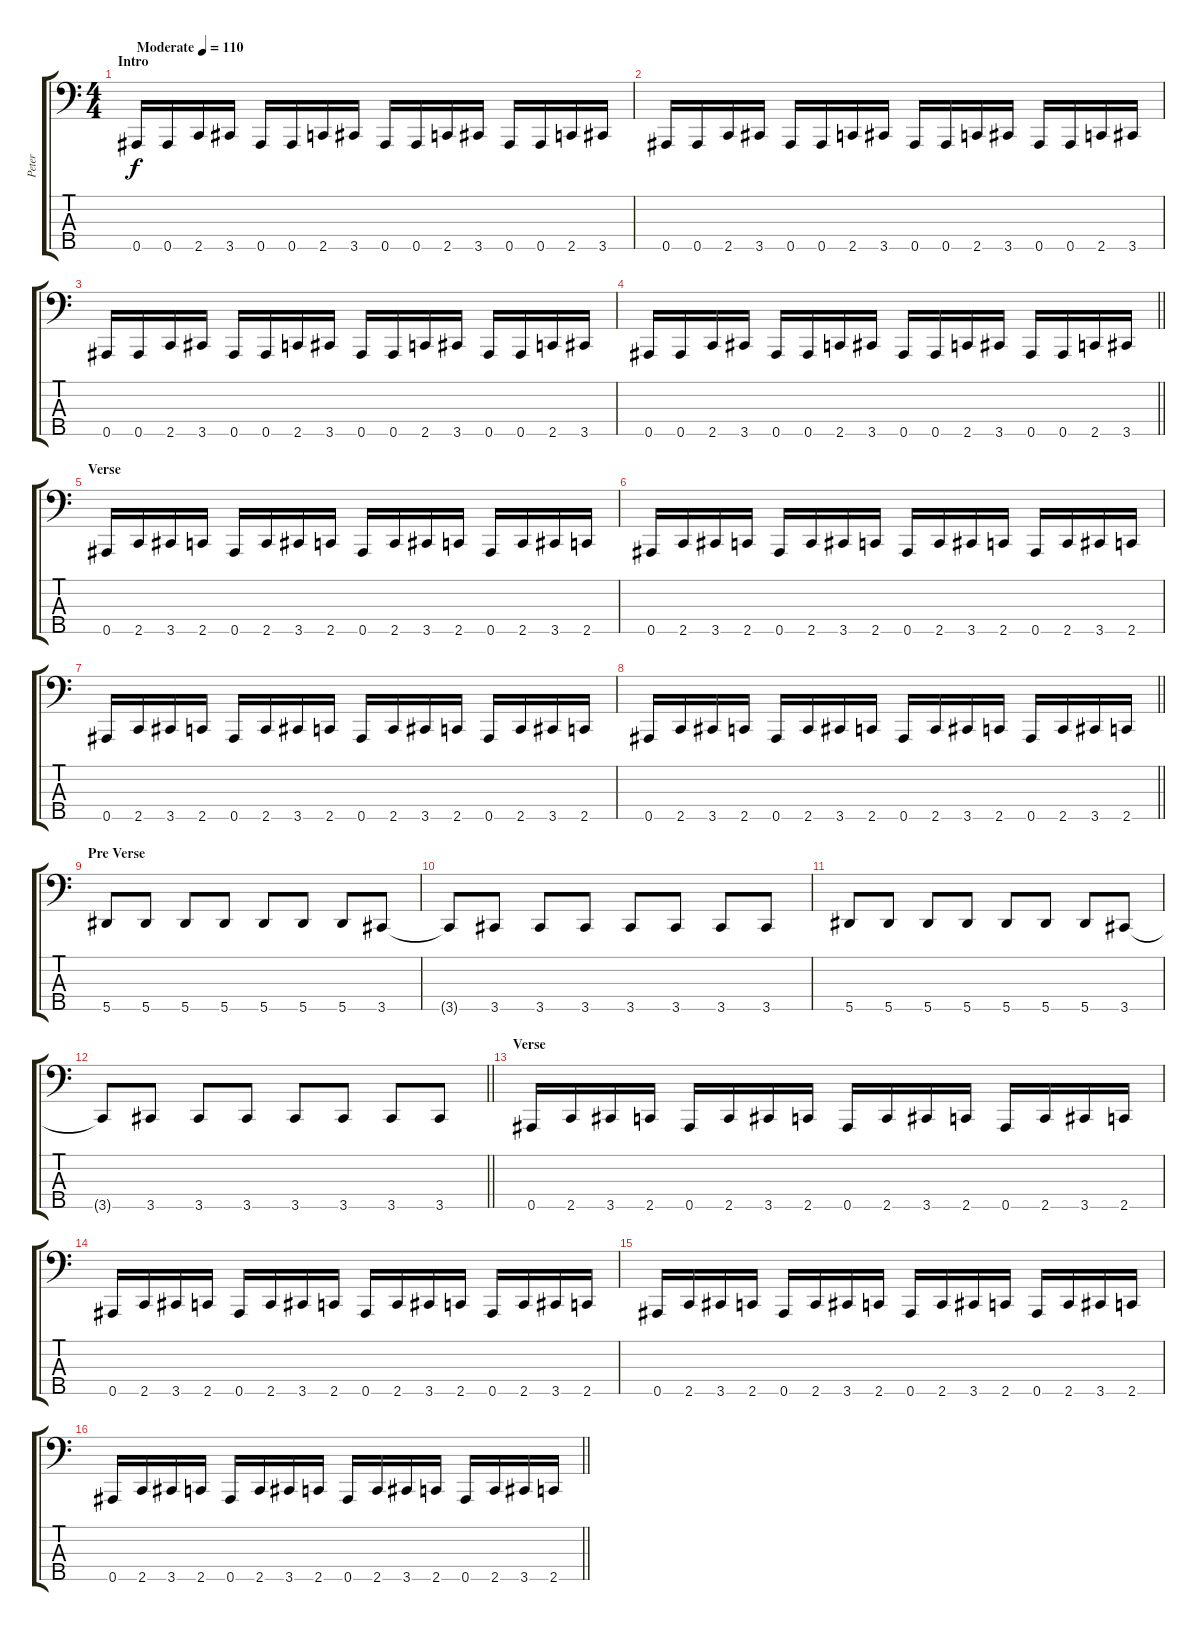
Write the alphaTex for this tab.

\track ("Peter" "Peter") {instrument electricbassfinger}
\staff {score tabs}
\tuning (Ab2 Eb2 Bb1 F1 Bb0) {hide}
\ts (4 4)
\section ("" "Intro")
\tempo (110 "Moderate")
\clef f4
\ks c
0.5.16{dy f instrument electricbassfinger} 0.5.16 2.5.16 3.5.16 0.5.16 0.5.16 2.5.16 3.5.16 0.5.16 0.5.16 2.5.16 3.5.16 0.5.16 0.5.16 2.5.16 3.5.16 |
0.5.16 0.5.16 2.5.16 3.5.16 0.5.16 0.5.16 2.5.16 3.5.16 0.5.16 0.5.16 2.5.16 3.5.16 0.5.16 0.5.16 2.5.16 3.5.16 |
0.5.16 0.5.16 2.5.16 3.5.16 0.5.16 0.5.16 2.5.16 3.5.16 0.5.16 0.5.16 2.5.16 3.5.16 0.5.16 0.5.16 2.5.16 3.5.16 |
\barLineRight lightlight
0.5.16 0.5.16 2.5.16 3.5.16 0.5.16 0.5.16 2.5.16 3.5.16 0.5.16 0.5.16 2.5.16 3.5.16 0.5.16 0.5.16 2.5.16 3.5.16 |
\section ("" "Verse")
0.5.16 2.5.16 3.5.16 2.5.16 0.5.16 2.5.16 3.5.16 2.5.16 0.5.16 2.5.16 3.5.16 2.5.16 0.5.16 2.5.16 3.5.16 2.5.16 |
0.5.16 2.5.16 3.5.16 2.5.16 0.5.16 2.5.16 3.5.16 2.5.16 0.5.16 2.5.16 3.5.16 2.5.16 0.5.16 2.5.16 3.5.16 2.5.16 |
0.5.16 2.5.16 3.5.16 2.5.16 0.5.16 2.5.16 3.5.16 2.5.16 0.5.16 2.5.16 3.5.16 2.5.16 0.5.16 2.5.16 3.5.16 2.5.16 |
\barLineRight lightlight
0.5.16 2.5.16 3.5.16 2.5.16 0.5.16 2.5.16 3.5.16 2.5.16 0.5.16 2.5.16 3.5.16 2.5.16 0.5.16 2.5.16 3.5.16 2.5.16 |
\section ("" "Pre Verse")
5.5.8 5.5.8 5.5.8 5.5.8 5.5.8 5.5.8 5.5.8 3.5.8 |
3.5{t}.8 3.5.8 3.5.8 3.5.8 3.5.8 3.5.8 3.5.8 3.5.8 |
5.5.8 5.5.8 5.5.8 5.5.8 5.5.8 5.5.8 5.5.8 3.5.8 |
\barLineRight lightlight
3.5{t}.8 3.5.8 3.5.8 3.5.8 3.5.8 3.5.8 3.5.8 3.5.8 |
\section ("" "Verse")
0.5.16 2.5.16 3.5.16 2.5.16 0.5.16 2.5.16 3.5.16 2.5.16 0.5.16 2.5.16 3.5.16 2.5.16 0.5.16 2.5.16 3.5.16 2.5.16 |
0.5.16 2.5.16 3.5.16 2.5.16 0.5.16 2.5.16 3.5.16 2.5.16 0.5.16 2.5.16 3.5.16 2.5.16 0.5.16 2.5.16 3.5.16 2.5.16 |
0.5.16 2.5.16 3.5.16 2.5.16 0.5.16 2.5.16 3.5.16 2.5.16 0.5.16 2.5.16 3.5.16 2.5.16 0.5.16 2.5.16 3.5.16 2.5.16 |
\barLineRight lightlight
0.5.16 2.5.16 3.5.16 2.5.16 0.5.16 2.5.16 3.5.16 2.5.16 0.5.16 2.5.16 3.5.16 2.5.16 0.5.16 2.5.16 3.5.16 2.5.16
